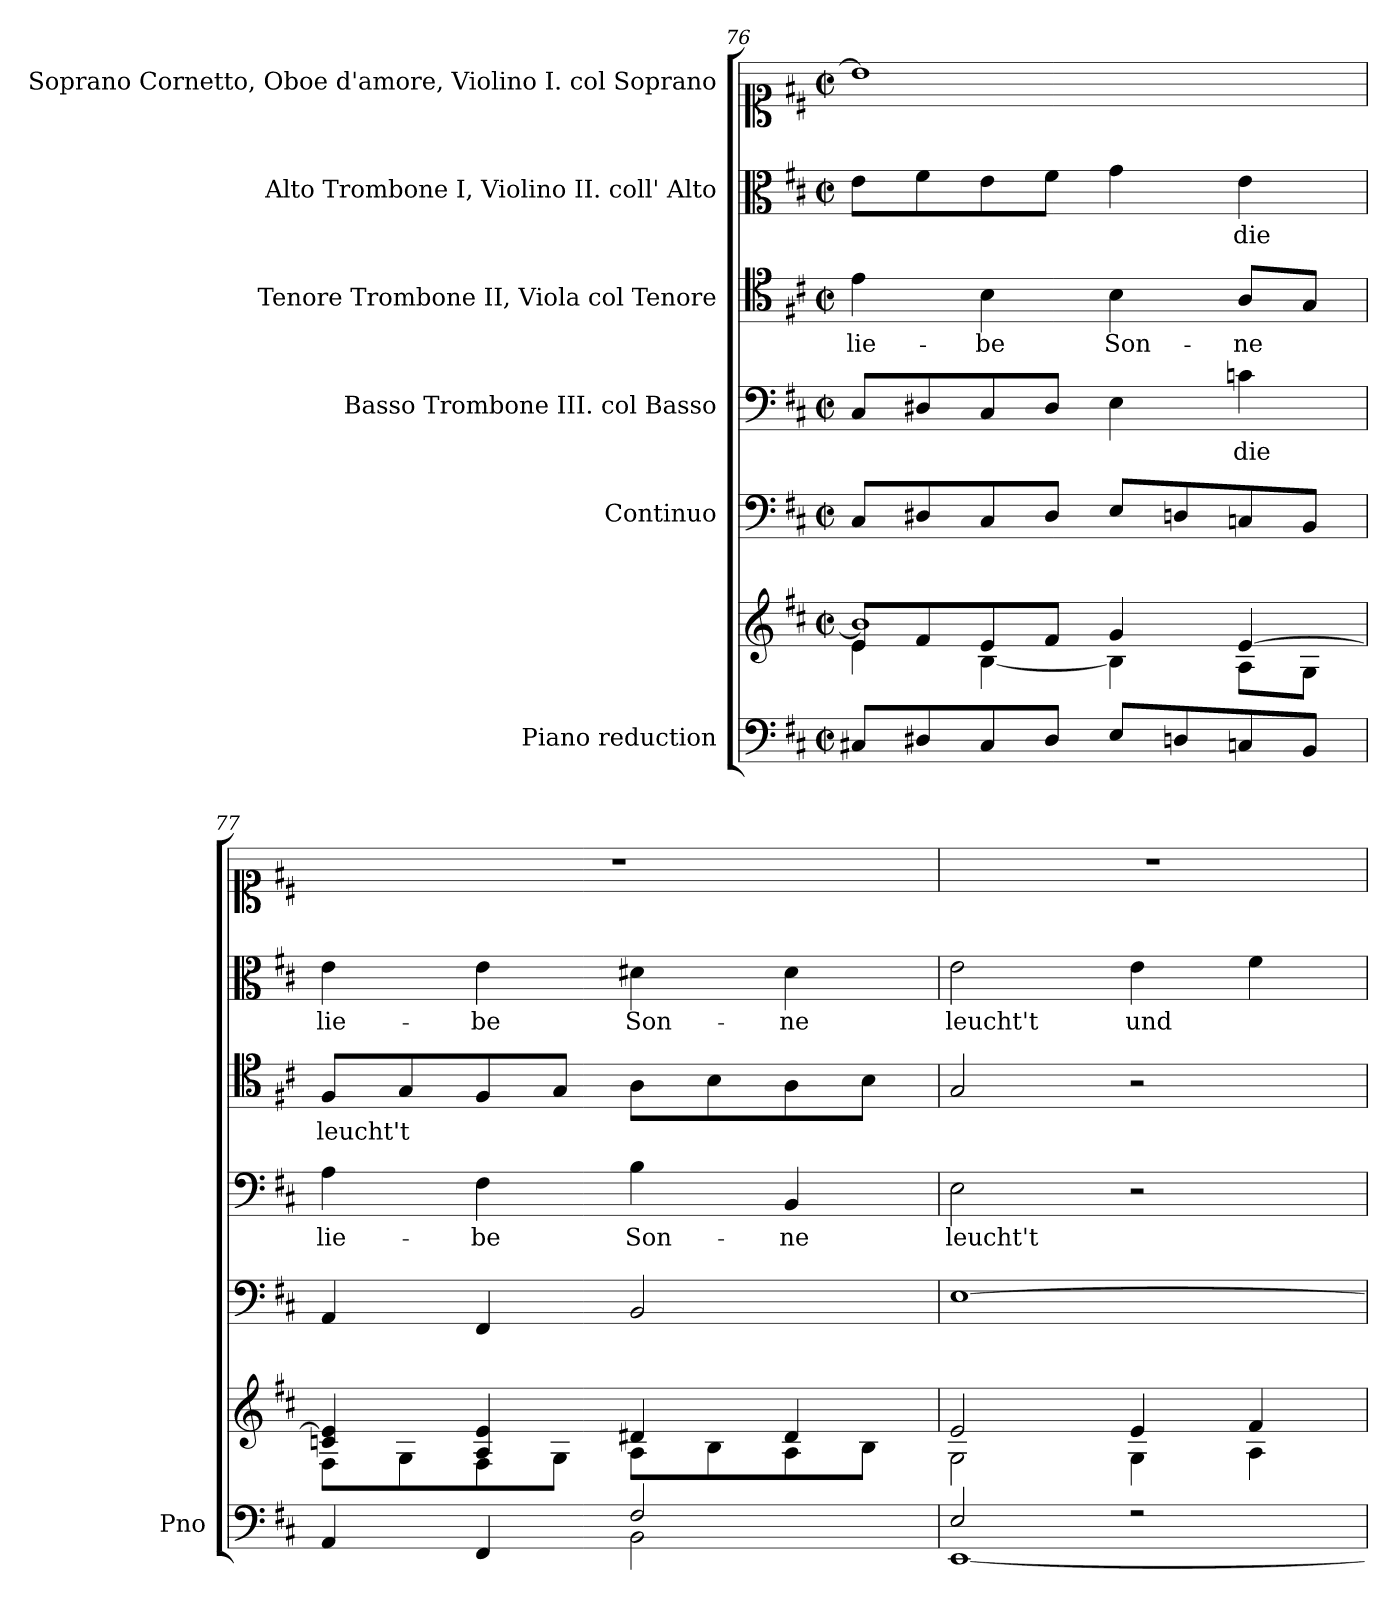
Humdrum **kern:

**kern	**kern	**kern	**kern	**text	**kern	**text	**kern	**text	**kern
*part6	*part6	*part5	*part4	*part4	*part3	*part3	*part2	*part2	*part1
*staff7	*staff6	*staff5	*staff4	*staff4	*staff3	*staff3	*staff2	*staff2	*staff1
*I"Piano reduction	*	*I"Continuo	*I"Basso  Trombone III. col Basso	*	*I"Tenore Trombone II, Viola col Tenore	*	*I"Alto Trombone I, Violino II.  coll' Alto	*	*I"Soprano Cornetto, Oboe d'amore, Violino I. col Soprano
*I'Pno	*	*	*	*	*	*	*	*	*
*clefF4	*clefG2	*clefF4	*clefF4	*	*clefC4	*	*clefC3	*	*clefC1
*k[f#c#]	*k[f#c#]	*k[f#c#]	*k[f#c#]	*	*k[f#c#]	*	*k[f#c#]	*	*k[f#c#]
*M2/2	*M2/2	*M2/2	*M2/2	*	*M2/2	*	*M2/2	*	*M2/2
*met(c|)	*met(c|)	*met(c|)	*met(c|)	*	*met(c|)	*	*met(c|)	*	*met(c|)
=76	=76	=76	=76	=76	=76	=76	=76	=76	=76
*	*^	*	*	*	*	*	*	*	*
*	*	*^	*	*	*	*	*	*	*	*
!	!	!	!	!	!	!	!	!LO:LY:b	!	!	!
8C#X/L	1b]	4e\	8e/L	8C#/L	8C#/L	.	4e\	lie-	8e\L	.	1b]
8D#X/	.	.	8f#/	8D#X/	8D#X/	.	.	.	8f#\	.	.
!	!	!	!	!	!	!	!	!LO:LY:b	!	!	!
8C#/	.	[4B\	8e/	8C#/	8C#/	.	4B\	-be	8e\	.	.
8D#/J	.	.	8f#/J	8D#/J	8D#/J	.	.	.	8f#\J	.	.
!	!	!	!	!	!	!	!	!LO:LY:b	!	!	!
8E/L	.	4B\]	4g/	8E/L	4E\	.	4B\	Son-	4g\	.	.
8Dn/	.	.	.	8Dn/	.	.	.	.	.	.	.
!	!	!	!	!	!	!LO:LY:b	!	!LO:LY:b	!	!LO:LY:b	!
8Cn/	.	8A\L	[4e/	8Cn/	4cn\	die	8A/L	-ne	4e\	die	.
8BB/J	.	8G\J	.	8BB/J	.	.	8G/J	.	.	.	.
*	*	*v	*v	*	*	*	*	*	*	*	*
=77	=77	=77	=77	=77	=77	=77	=77	=77	=77	=77
*^	*	*	*	*	*	*	*	*	*	*
!	!	!	!	!	!	!LO:LY:b	!	!LO:LY:b	!	!LO:LY:b	!
4AA/	2ryy	4cn/ 4e/]	8F#\L	4AA/	4A\	lie-	8F#/L	leucht't	4e\	lie-	1r
.	.	.	8G\	.	.	.	8G/	.	.	.	.
!	!	!	!	!	!	!LO:LY:b	!	!	!	!LO:LY:b	!
4FF#/	.	4A/ 4e/	8F#\	4FF#/	4F#\	-be	8F#/	.	4e\	-be	.
.	.	.	8G\J	.	.	.	8G/J	.	.	.	.
!	!	!	!	!	!	!LO:LY:b	!	!	!	!LO:LY:b	!
2F#/	2BB\	4d#X/	8A\L	2BB/	4B\	Son-	8A\L	.	4d#X\	Son-	.
.	.	.	8B\	.	.	.	8B\	.	.	.	.
!	!	!	!	!	!	!LO:LY:b	!	!	!	!LO:LY:b	!
.	.	4d#/	8A\	.	4BB/	-ne	8A\	.	4d#\	-ne	.
.	.	.	8B\J	.	.	.	8B\J	.	.	.	.
=78	=78	=78	=78	=78	=78	=78	=78	=78	=78	=78	=78
!	!	!	!	!	!	!LO:LY:b	!	!	!	!LO:LY:b	!
2E/	[1EE	2e/	2G\	[1E	2E\	leucht't	2G/	.	2e\	leucht't	1r
!	!	!	!	!	!	!	!	!	!	!LO:LY:b	!
2r	.	4e/	4G\	.	2r	.	2r	.	4e\	und	.
.	.	4f#/	4A\	.	.	.	.	.	4f#\	.	.
*v	*v	*	*	*	*	*	*	*	*	*	*
*	*v	*v	*	*	*	*	*	*	*	*
=	=	=	=	=	=	=	=	=	=
*-	*-	*-	*-	*-	*-	*-	*-	*-	*-
